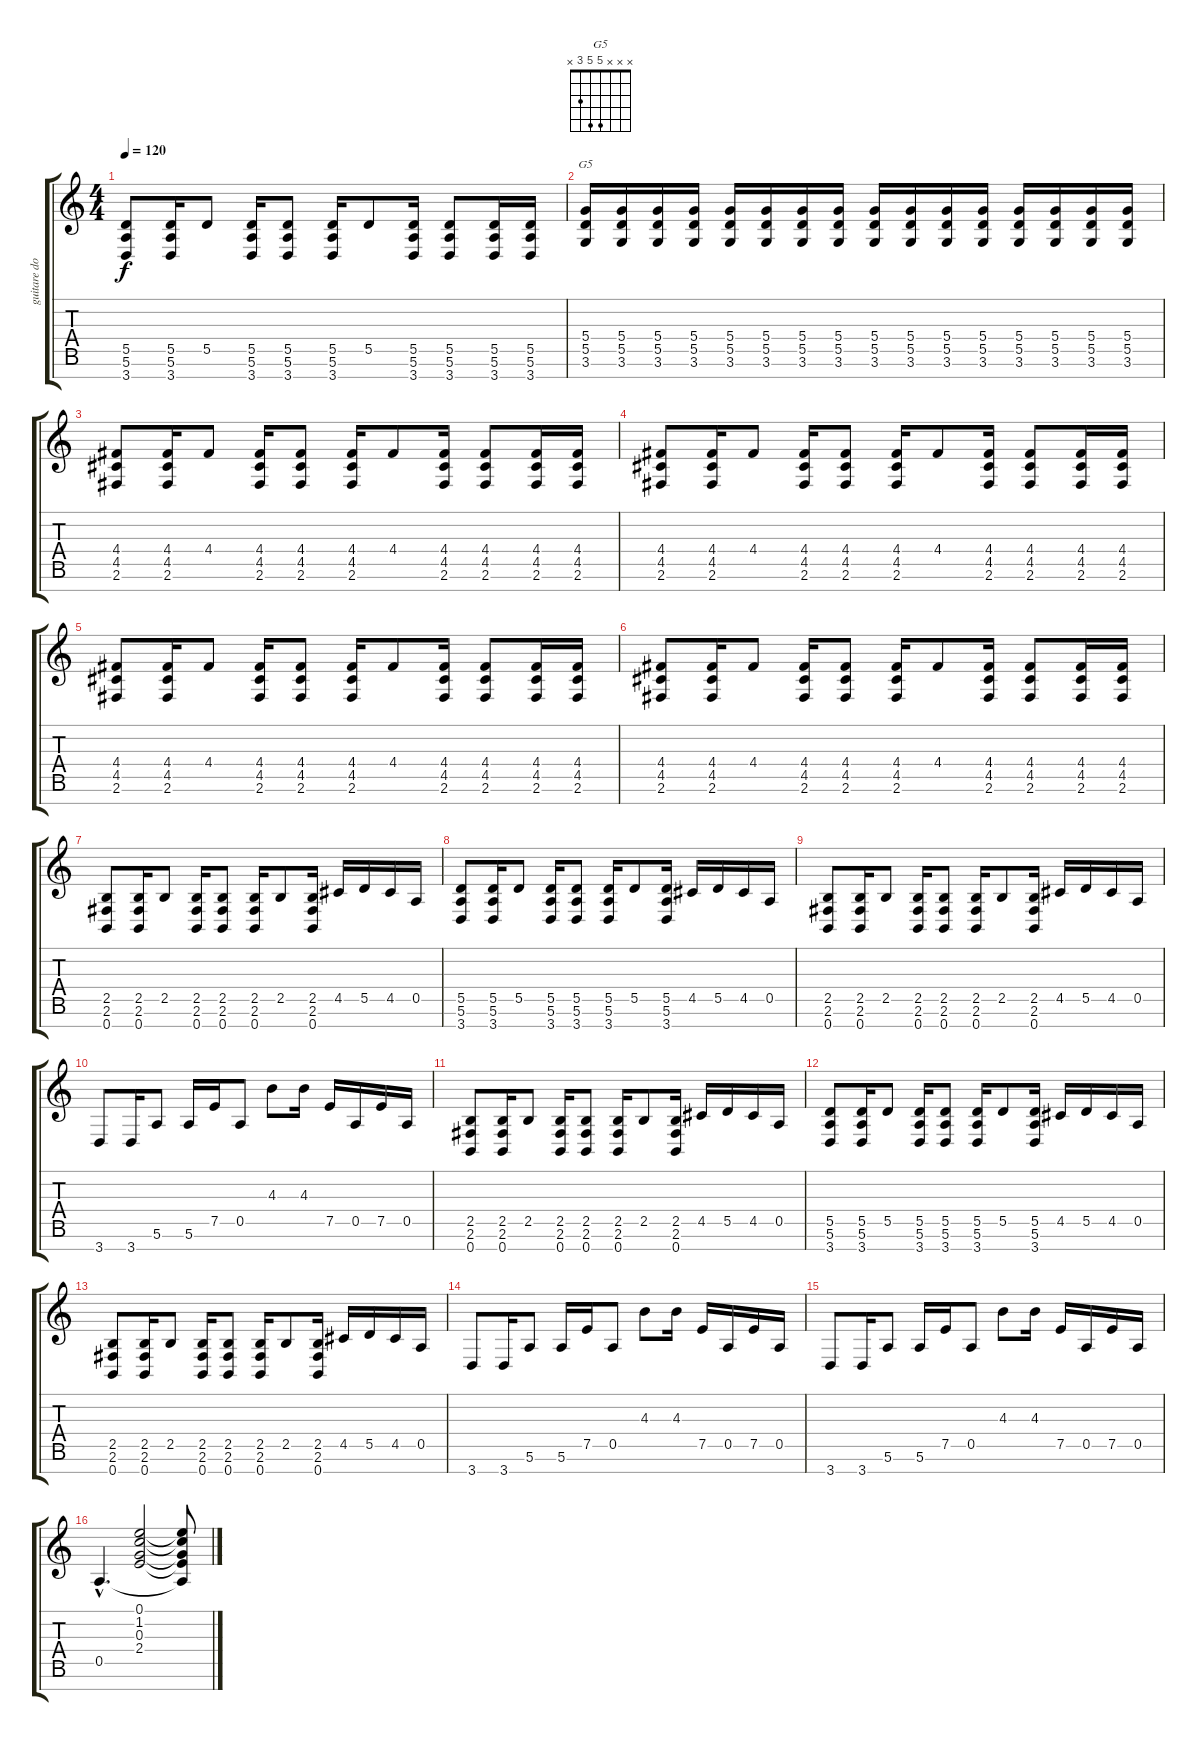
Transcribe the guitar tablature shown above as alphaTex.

\track ("guitare doublée" "guitare do") {instrument distortionguitar}
\staff {score tabs}
\tuning (E4 B3 G3 D3 A2 E2 B1) {hide}
\chord ("G5" x x x 5 5 3 x)
\ts (4 4)
\tempo 120
\clef g2
\ks c
(5.5 5.6 3.7).8{dy f} (5.5 5.6 3.7).16 5.5.8 (5.5 5.6 3.7).16 (5.5 5.6 3.7).8 (5.5 5.6 3.7).16 5.5.8 (5.5 5.6 3.7).16 (5.5 5.6 3.7).8 (5.5 5.6 3.7).16 (5.5 5.6 3.7).16 |
(5.4 5.5 3.6).16{ch "G5"} (5.4 5.5 3.6).16 (5.4 5.5 3.6).16 (5.4 5.5 3.6).16 (5.4 5.5 3.6).16 (5.4 5.5 3.6).16 (5.4 5.5 3.6).16 (5.4 5.5 3.6).16 (5.4 5.5 3.6).16 (5.4 5.5 3.6).16 (5.4 5.5 3.6).16 (5.4 5.5 3.6).16 (5.4 5.5 3.6).16 (5.4 5.5 3.6).16 (5.4 5.5 3.6).16 (5.4 5.5 3.6).16 |
(4.4 4.5 2.6).8 (4.4 4.5 2.6).16 4.4.8 (4.4 4.5 2.6).16 (4.4 4.5 2.6).8 (4.4 4.5 2.6).16 4.4.8 (4.4 4.5 2.6).16 (4.4 4.5 2.6).8 (4.4 4.5 2.6).16 (4.4 4.5 2.6).16 |
(4.4 4.5 2.6).8 (4.4 4.5 2.6).16 4.4.8 (4.4 4.5 2.6).16 (4.4 4.5 2.6).8 (4.4 4.5 2.6).16 4.4.8 (4.4 4.5 2.6).16 (4.4 4.5 2.6).8 (4.4 4.5 2.6).16 (4.4 4.5 2.6).16 |
(4.4 4.5 2.6).8 (4.4 4.5 2.6).16 4.4.8 (4.4 4.5 2.6).16 (4.4 4.5 2.6).8 (4.4 4.5 2.6).16 4.4.8 (4.4 4.5 2.6).16 (4.4 4.5 2.6).8 (4.4 4.5 2.6).16 (4.4 4.5 2.6).16 |
(4.4 4.5 2.6).8 (4.4 4.5 2.6).16 4.4.8 (4.4 4.5 2.6).16 (4.4 4.5 2.6).8 (4.4 4.5 2.6).16 4.4.8 (4.4 4.5 2.6).16 (4.4 4.5 2.6).8 (4.4 4.5 2.6).16 (4.4 4.5 2.6).16 |
(2.5 2.6 0.7).8 (2.5 2.6 0.7).16 2.5.8 (2.5 2.6 0.7).16 (2.5 2.6 0.7).8 (2.5 2.6 0.7).16 2.5.8 (2.5 2.6 0.7).16 4.5.16 5.5.16 4.5.16 0.5.16 |
(5.5 5.6 3.7).8 (5.5 5.6 3.7).16 5.5.8 (5.5 5.6 3.7).16 (5.5 5.6 3.7).8 (5.5 5.6 3.7).16 5.5.8 (5.5 5.6 3.7).16 4.5.16 5.5.16 4.5.16 0.5.16 |
(2.5 2.6 0.7).8 (2.5 2.6 0.7).16 2.5.8 (2.5 2.6 0.7).16 (2.5 2.6 0.7).8 (2.5 2.6 0.7).16 2.5.8 (2.5 2.6 0.7).16 4.5.16 5.5.16 4.5.16 0.5.16 |
3.7.8 3.7.16 5.6.8 5.6.16 7.5.16 0.5.8 4.3.8 4.3.16 7.5.16 0.5.16 7.5.16 0.5.16 |
(2.5 2.6 0.7).8 (2.5 2.6 0.7).16 2.5.8 (2.5 2.6 0.7).16 (2.5 2.6 0.7).8 (2.5 2.6 0.7).16 2.5.8 (2.5 2.6 0.7).16 4.5.16 5.5.16 4.5.16 0.5.16 |
(5.5 5.6 3.7).8 (5.5 5.6 3.7).16 5.5.8 (5.5 5.6 3.7).16 (5.5 5.6 3.7).8 (5.5 5.6 3.7).16 5.5.8 (5.5 5.6 3.7).16 4.5.16 5.5.16 4.5.16 0.5.16 |
(2.5 2.6 0.7).8 (2.5 2.6 0.7).16 2.5.8 (2.5 2.6 0.7).16 (2.5 2.6 0.7).8 (2.5 2.6 0.7).16 2.5.8 (2.5 2.6 0.7).16 4.5.16 5.5.16 4.5.16 0.5.16 |
3.7.8 3.7.16 5.6.8 5.6.16 7.5.16 0.5.8 4.3.8 4.3.16 7.5.16 0.5.16 7.5.16 0.5.16 |
3.7.8 3.7.16 5.6.8 5.6.16 7.5.16 0.5.8 4.3.8 4.3.16 7.5.16 0.5.16 7.5.16 0.5.16 |
0.5{hac}.4{d} (0.1 1.2 0.3 2.4).2 (0.1{t} 1.2{t} 0.3{t} 2.4{t} 0.5{t}).8
